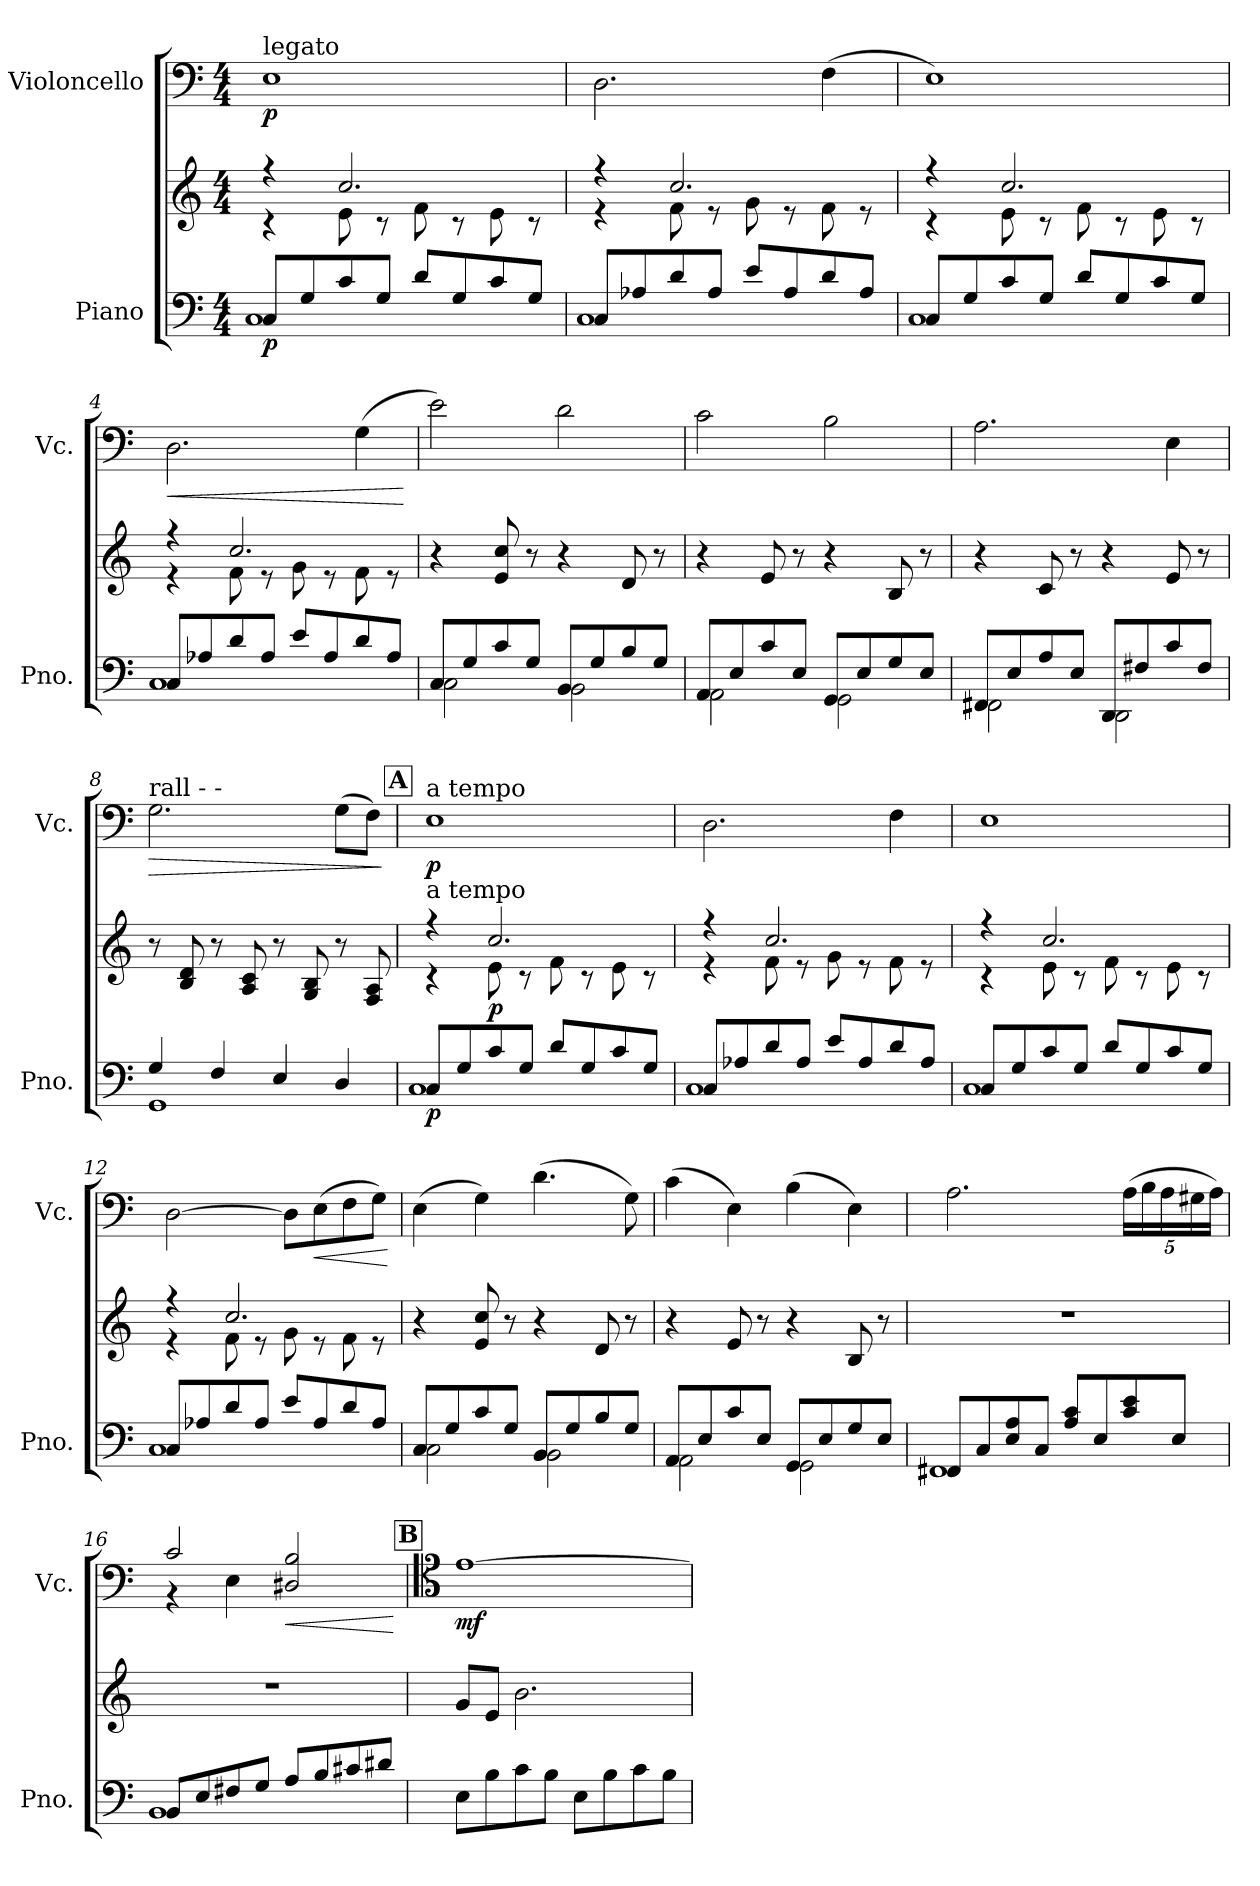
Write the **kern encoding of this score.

**kern	**kern	**dynam	**kern	**dynam
*part2	*part2	*part2	*part1	*part1
*staff3	*staff2	*staff2/3	*staff1	*staff1
*I"Piano	*	*	*I"Violoncello	*
*I'Pno.	*	*	*I'Vc.	*
*clefF4	*clefG2	*	*clefF4	*
*k[]	*k[]	*	*k[]	*
*M4/4	*M4/4	*	*M4/4	*
=1	=1	=1	=1	=1
*^	*^	*	*	*
!	!	!	!	!	!LO:TX:a:t=legato	!
!	!	!	!	!LO:DY:b=2	!	!LO:DY:b
8C/L	1C	4r	4r	p	1E	p
8G/	.	.	.	.	.	.
8c/	.	2.cc/	8e\	.	.	.
8G/J	.	.	8r	.	.	.
8d/L	.	.	8f\	.	.	.
8G/	.	.	8r	.	.	.
8c/	.	.	8e\	.	.	.
8G/J	.	.	8r	.	.	.
=2	=2	=2	=2	=2	=2	=2
8C/L	1C	4r	4r	.	2.D\	.
8A-X/	.	.	.	.	.	.
8d/	.	2.cc/	8f\	.	.	.
8A-/J	.	.	8r	.	.	.
8e/L	.	.	8g\	.	.	.
8A-/	.	.	8r	.	.	.
8d/	.	.	8f\	.	(4F\	.
8A-/J	.	.	8r	.	.	.
=3	=3	=3	=3	=3	=3	=3
8C/L	1C	4r	4r	.	1E)	.
8G/	.	.	.	.	.	.
8c/	.	2.cc/	8e\	.	.	.
8G/J	.	.	8r	.	.	.
8d/L	.	.	8f\	.	.	.
8G/	.	.	8r	.	.	.
8c/	.	.	8e\	.	.	.
8G/J	.	.	8r	.	.	.
!!LO:LB:g=z
=4	=4	=4	=4	=4	=4	=4
!	!	!	!	!	!	!LO:HP:b
8C/L	1C	4r	4r	.	2.D\	<
8A-X/	.	.	.	.	.	.
8d/	.	2.cc/	8f\	.	.	.
8A-/J	.	.	8r	.	.	.
8e/L	.	.	8g\	.	.	.
8A-/	.	.	8r	.	.	.
8d/	.	.	8f\	.	(4G\	.
8A-/J	.	.	8r	.	.	.
*v	*v	*	*	*	*	*
*	*v	*v	*	*	*
.	.	.	.	[
=5	=5	=5	=5	=5
*^	*	*	*	*
8C/L	2C\	4r	.	2e\)	.
8G/	.	.	.	.	.
8c/	.	8e/ 8cc/	.	.	.
8G/J	.	8r	.	.	.
8BB/L	2BB\	4r	.	2d\	.
8G/	.	.	.	.	.
8B/	.	8d/	.	.	.
8G/J	.	8r	.	.	.
=6	=6	=6	=6	=6	=6
8AA/L	2AA\	4r	.	2c\	.
8E/	.	.	.	.	.
8c/	.	8e/	.	.	.
8E/J	.	8r	.	.	.
8GG/L	2GG\	4r	.	2B\	.
8E/	.	.	.	.	.
8G/	.	8B/	.	.	.
8E/J	.	8r	.	.	.
!!LO:LB:g=z
=7	=7	=7	=7	=7	=7
8FF#X/L	2FF#\	4r	.	2.A\	.
8E/	.	.	.	.	.
8A/	.	8c/	.	.	.
8E/J	.	8r	.	.	.
8DD/L	2DD\	4r	.	.	.
8F#X/	.	.	.	.	.
8c/	.	8e/	.	4E\	.
8F#/J	.	8r	.	.	.
=8	=8	=8	=8	=8	=8
!	!	!	!	!LO:TX:a:t=rall   - -	!
!	!	!	!	!	!LO:HP:b
4G/	1GG	8r	.	2.G\	>
.	.	8B/ 8d/	.	.	.
4F/	.	8r	.	.	.
.	.	8A/ 8c/	.	.	.
4E/	.	8r	.	.	.
.	.	8G/ 8B/	.	.	.
4D/	.	8r	.	(8G\L	.
.	.	8F/ 8A/	.	8F\J)	.
*v	*v	*	*	*	*
.	.	.	.	]
!!LO:REH:place=s1:a:B:fs=14:t=A
=9	=9	=9	=9	=9
*^	*^	*	*	*
!	!	!	!	!	!LO:TX:a:t=a tempo	!
!	!	!LO:TX:a:t=a tempo	!	!	!	!
!	!	!	!	!LO:DY:b=2	!	!LO:DY:b
8C/L	1C	4r	4r	p	1E	p
8G/	.	.	.	.	.	.
!	!	!	!	!LO:DY:b	!	!
8c/	.	2.cc/	8e\	p	.	.
8G/J	.	.	8r	.	.	.
8d/L	.	.	8f\	.	.	.
8G/	.	.	8r	.	.	.
8c/	.	.	8e\	.	.	.
8G/J	.	.	8r	.	.	.
!!LO:PB:g=z
=10	=10	=10	=10	=10	=10	=10
8C/L	1C	4r	4r	.	2.D\	.
8A-X/	.	.	.	.	.	.
8d/	.	2.cc/	8f\	.	.	.
8A-/J	.	.	8r	.	.	.
8e/L	.	.	8g\	.	.	.
8A-/	.	.	8r	.	.	.
8d/	.	.	8f\	.	4F\	.
8A-/J	.	.	8r	.	.	.
=11	=11	=11	=11	=11	=11	=11
8C/L	1C	4r	4r	.	1E	.
8G/	.	.	.	.	.	.
8c/	.	2.cc/	8e\	.	.	.
8G/J	.	.	8r	.	.	.
8d/L	.	.	8f\	.	.	.
8G/	.	.	8r	.	.	.
8c/	.	.	8e\	.	.	.
8G/J	.	.	8r	.	.	.
=12	=12	=12	=12	=12	=12	=12
8C/L	1C	4r	4r	.	[2D\	.
8A-X/	.	.	.	.	.	.
8d/	.	2.cc/	8f\	.	.	.
8A-/J	.	.	8r	.	.	.
8e/L	.	.	8g\	.	8D\L]	.
!	!	!	!	!	!	!LO:HP:b
8A-/	.	.	8r	.	(8E\	<
8d/	.	.	8f\	.	8F\	.
8A-/J	.	.	8r	.	8G\J)	.
*v	*v	*	*	*	*	*
*	*v	*v	*	*	*
.	.	.	.	[
!!LO:LB:g=z
=13	=13	=13	=13	=13
*^	*	*	*	*
8C/L	2C\	4r	.	(4E\	.
8G/	.	.	.	.	.
8c/	.	8e/ 8cc/	.	4G\)	.
8G/J	.	8r	.	.	.
8BB/L	2BB\	4r	.	(4.d\	.
8G/	.	.	.	.	.
8B/	.	8d/	.	.	.
8G/J	.	8r	.	8G\)	.
=14	=14	=14	=14	=14	=14
8AA/L	2AA\	4r	.	(4c\	.
8E/	.	.	.	.	.
8c/	.	8e/	.	4E\)	.
8E/J	.	8r	.	.	.
8GG/L	2GG\	4r	.	(4B\	.
8E/	.	.	.	.	.
8G/	.	8B/	.	4E\)	.
8E/J	.	8r	.	.	.
=15	=15	=15	=15	=15	=15
8FF#X/L	1FF#	1r	.	2.A\	.
8C/	.	.	.	.	.
8E/ 8A/	.	.	.	.	.
8C/J	.	.	.	.	.
8A/ 8c/L	.	.	.	.	.
8E/	.	.	.	.	.
*	*	*	*	*Xbrackettup	*
8c/ 8e/	.	.	.	(20A\LL	.
.	.	.	.	20B\	.
.	.	.	.	20A\	.
8E/J	.	.	.	.	.
.	.	.	.	20G#X\	.
.	.	.	.	20A\JJ)	.
!!LO:LB:g=z
=16	=16	=16	=16	=16	=16
*	*	*	*	*^	*
8BB/L	1BB	1r	.	2c/	4r	.
8E/	.	.	.	.	.	.
8F#X/	.	.	.	.	4E\	.
8G/J	.	.	.	.	.	.
!	!	!	!	!	!	!LO:HP:b
8A/L	.	.	.	2D#X/ 2B/	2ryy	<
8B/	.	.	.	.	.	.
8c#X/	.	.	.	.	.	.
8d#X/J	.	.	.	.	.	.
*v	*v	*	*	*v	*v	*
.	.	.	.	[
!!LO:REH:place=s1:a:B:fs=14:t=B
=17	=17	=17	=17	=17
*	*	*	*clefC4	*
!	!	!LO:DY:b=2	!	!
!	!	!LO:DY:n=1:b	!	!LO:DY:b
8E\L	8g/L	mf mf	[1e	mf
8B\	8e/J	.	.	.
8c\	2.b\	.	.	.
8B\J	.	.	.	.
8E\L	.	.	.	.
8B\	.	.	.	.
8c\	.	.	.	.
8B\J	.	.	.	.
=	=	=	=	=
*-	*-	*-	*-	*-
